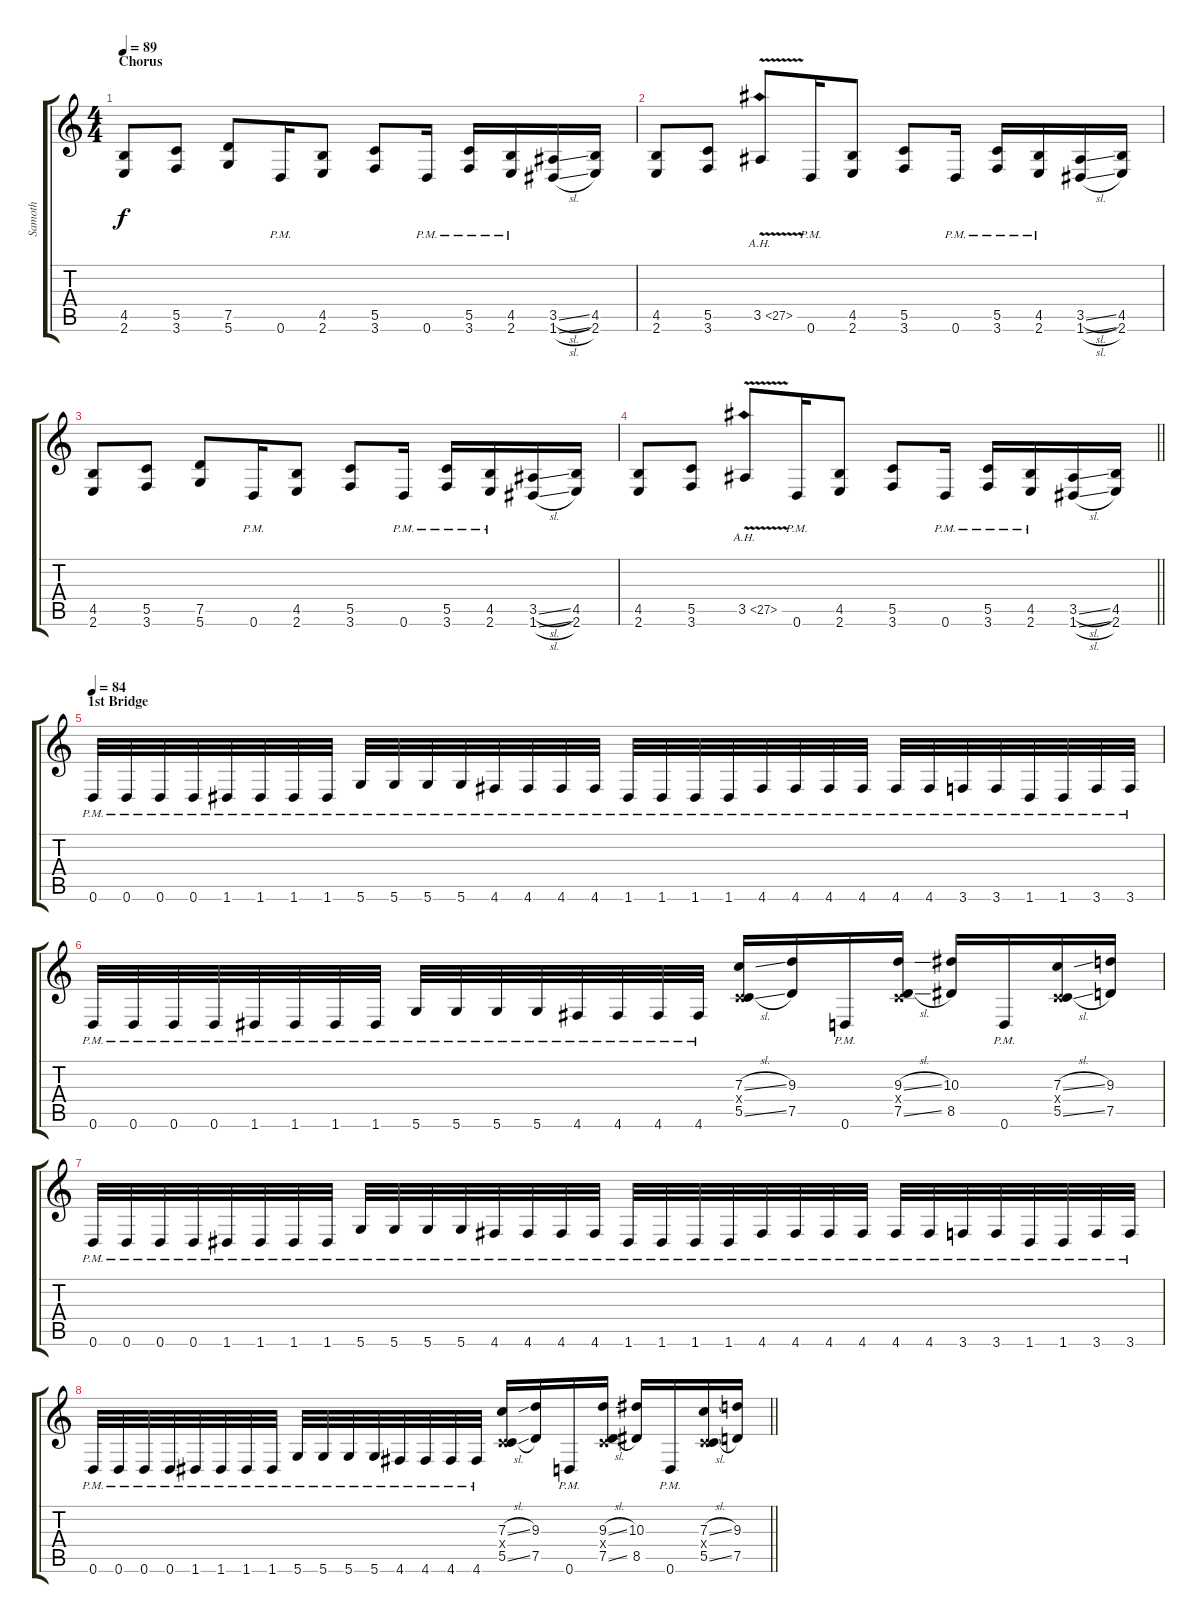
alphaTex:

\track ("Samoth" "Samoth") {instrument distortionguitar}
\staff {score tabs}
\tuning (D4 A3 F3 C3 G2 D2) {hide}
\ts (4 4)
\section ("" "Chorus")
\tempo 89
\clef g2
\ks c
(4.5 2.6).8{dy f} (5.5 3.6).8 (7.5 5.6).8 0.6{pm}.16 (4.5 2.6).8 (5.5 3.6).8 0.6{pm}.16 (5.5{pm} 3.6{pm}).16 (4.5{pm} 2.6{pm}).16 (3.5{sl} 1.6{sl}).16 (4.5 2.6).16 |
(4.5 2.6).8 (5.5 3.6).8 3.5{ah 24 v}.8 0.6{pm}.16 (4.5 2.6).8 (5.5 3.6).8 0.6{pm}.16 (5.5{pm} 3.6{pm}).16 (4.5{pm} 2.6{pm}).16 (3.5{sl} 1.6{sl}).16 (4.5 2.6).16 |
(4.5 2.6).8 (5.5 3.6).8 (7.5 5.6).8 0.6{pm}.16 (4.5 2.6).8 (5.5 3.6).8 0.6{pm}.16 (5.5{pm} 3.6{pm}).16 (4.5{pm} 2.6{pm}).16 (3.5{sl} 1.6{sl}).16 (4.5 2.6).16 |
\barLineRight lightlight
(4.5 2.6).8 (5.5 3.6).8 3.5{ah 24 v}.8 0.6{pm}.16 (4.5 2.6).8 (5.5 3.6).8 0.6{pm}.16 (5.5{pm} 3.6{pm}).16 (4.5{pm} 2.6{pm}).16 (3.5{sl} 1.6{sl}).16 (4.5 2.6).16 |
\section ("" "1st Bridge")
\tempo 84
0.6{pm}.32 0.6{pm}.32 0.6{pm}.32 0.6{pm}.32 1.6{pm}.32 1.6{pm}.32 1.6{pm}.32 1.6{pm}.32 5.6{pm}.32 5.6{pm}.32 5.6{pm}.32 5.6{pm}.32 4.6{pm}.32 4.6{pm}.32 4.6{pm}.32 4.6{pm}.32 1.6{pm}.32 1.6{pm}.32 1.6{pm}.32 1.6{pm}.32 4.6{pm}.32 4.6{pm}.32 4.6{pm}.32 4.6{pm}.32 4.6{pm}.32 4.6{pm}.32 3.6{pm}.32 3.6{pm}.32 1.6{pm}.32 1.6{pm}.32 3.6{pm}.32 3.6{pm}.32 |
0.6{pm}.32 0.6{pm}.32 0.6{pm}.32 0.6{pm}.32 1.6{pm}.32 1.6{pm}.32 1.6{pm}.32 1.6{pm}.32 5.6{pm}.32 5.6{pm}.32 5.6{pm}.32 5.6{pm}.32 4.6{pm}.32 4.6{pm}.32 4.6{pm}.32 4.6{pm}.32 (7.3{sl} 0.4{x} 5.5{sl}).16 (9.3 7.5).16 0.6{pm}.16 (9.3{sl} 0.4{x} 7.5{sl}).16 (10.3 8.5).16 0.6{pm}.16 (7.3{sl} 0.4{x} 5.5{sl}).16 (9.3 7.5).16 |
0.6{pm}.32 0.6{pm}.32 0.6{pm}.32 0.6{pm}.32 1.6{pm}.32 1.6{pm}.32 1.6{pm}.32 1.6{pm}.32 5.6{pm}.32 5.6{pm}.32 5.6{pm}.32 5.6{pm}.32 4.6{pm}.32 4.6{pm}.32 4.6{pm}.32 4.6{pm}.32 1.6{pm}.32 1.6{pm}.32 1.6{pm}.32 1.6{pm}.32 4.6{pm}.32 4.6{pm}.32 4.6{pm}.32 4.6{pm}.32 4.6{pm}.32 4.6{pm}.32 3.6{pm}.32 3.6{pm}.32 1.6{pm}.32 1.6{pm}.32 3.6{pm}.32 3.6{pm}.32 |
\barLineRight lightlight
0.6{pm}.32 0.6{pm}.32 0.6{pm}.32 0.6{pm}.32 1.6{pm}.32 1.6{pm}.32 1.6{pm}.32 1.6{pm}.32 5.6{pm}.32 5.6{pm}.32 5.6{pm}.32 5.6{pm}.32 4.6{pm}.32 4.6{pm}.32 4.6{pm}.32 4.6{pm}.32 (7.3{sl} 0.4{x} 5.5{sl}).16 (9.3 7.5).16 0.6{pm}.16 (9.3{sl} 0.4{x} 7.5{sl}).16 (10.3 8.5).16 0.6{pm}.16 (7.3{sl} 0.4{x} 5.5{sl}).16 (9.3 7.5).16
